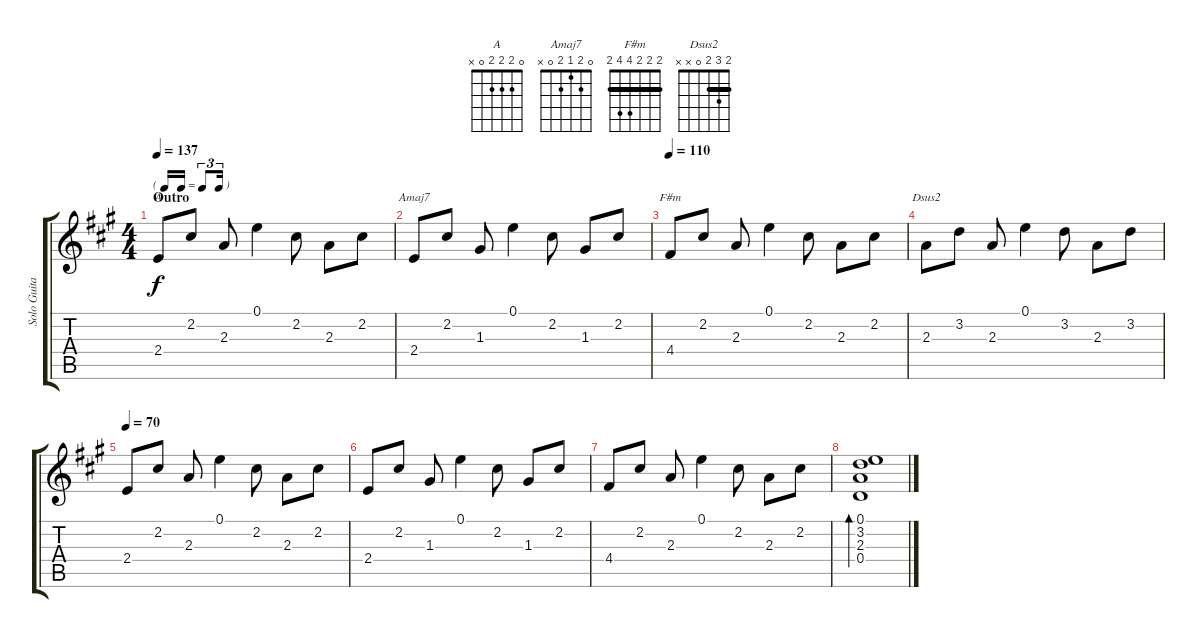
\track ("Solo Guitar" "Solo Guita") {instrument acousticguitarsteel}
\staff {score tabs}
\tuning (E4 B3 G3 D3 A2 E2) {hide}
\chord ("A" 0 2 2 2 0 x)
\chord ("Amaj7" 0 2 1 2 0 x)
\chord ("F#m" 2 2 2 4 4 2) {barre 2}
\chord ("Dsus2" 2 3 2 0 x x) {barre 2}
\ts (4 4)
\tf triplet16th
\section ("" "Outro")
\tempo 137
\clef g2
\ks a
2.4.8{ch "A" dy f volume 8} 2.2.8 2.3.8 0.1.4 2.2.8 2.3.8 2.2.8 |
2.4.8{ch "Amaj7"} 2.2.8 1.3.8 0.1.4 2.2.8 1.3.8 2.2.8 |
\tempo 110
4.4.8{ch "F#m"} 2.2.8 2.3.8 0.1.4 2.2.8 2.3.8 2.2.8 |
2.3.8{ch "Dsus2"} 3.2.8 2.3.8 0.1.4 3.2.8 2.3.8 3.2.8 |
\tempo 70
2.4.8 2.2.8 2.3.8 0.1.4 2.2.8 2.3.8 2.2.8 |
2.4.8 2.2.8 1.3.8 0.1.4 2.2.8 1.3.8 2.2.8 |
4.4.8 2.2.8 2.3.8 0.1.4 2.2.8 2.3.8 2.2.8 |
(0.1 3.2 2.3 0.4).1{bd 240}
